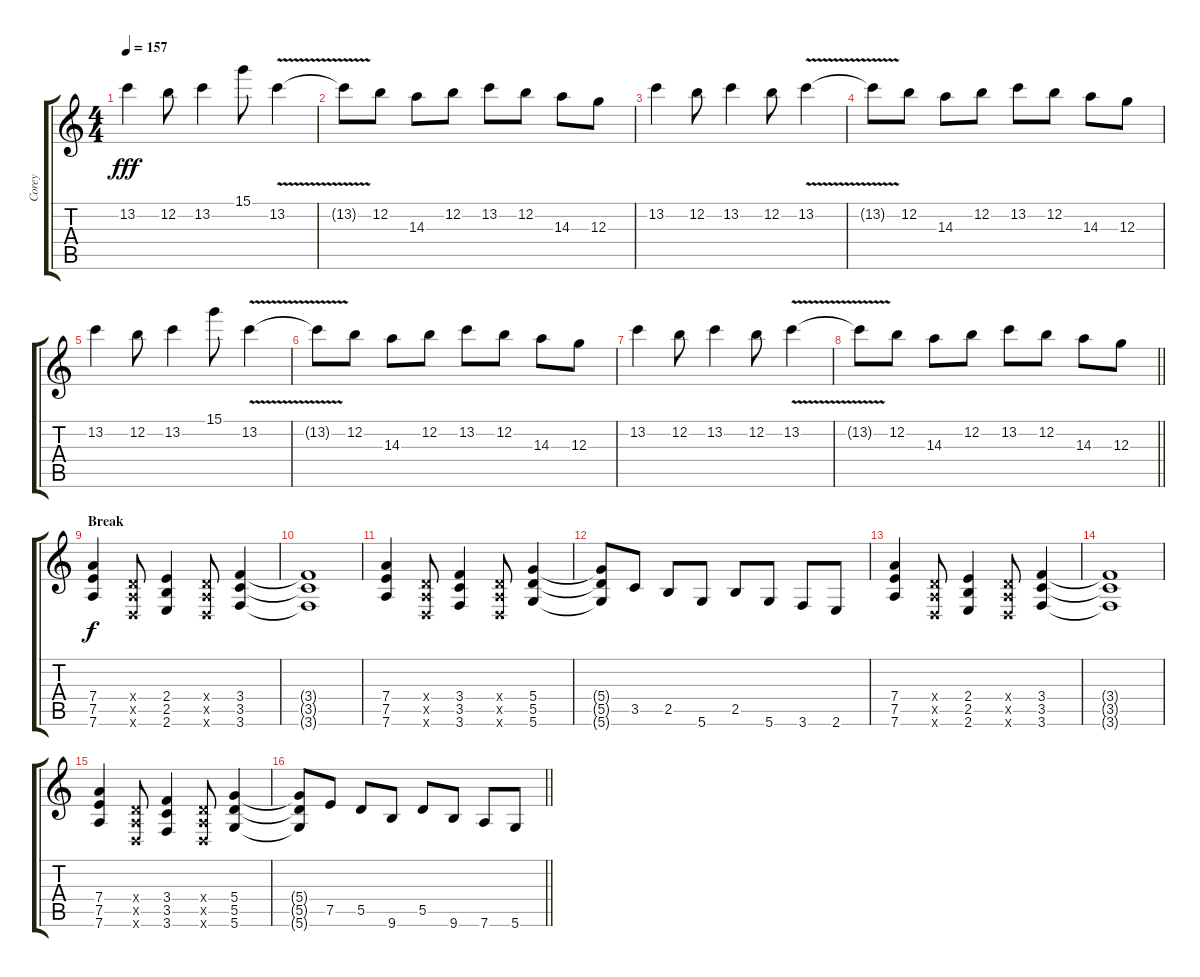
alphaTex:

\track ("Corey" "Corey") {instrument distortionguitar}
\staff {score tabs}
\tuning (E4 B3 G3 D3 A2 D2) {hide}
\ts (4 4)
\tempo 157
\clef g2
\ks c
13.2.4{dy fff} 12.2.8 13.2.4 15.1.8 13.2{v}.4 |
13.2{t}.8 12.2.8 14.3.8 12.2.8 13.2.8 12.2.8 14.3.8 12.3.8 |
13.2.4 12.2.8 13.2.4 12.2.8 13.2{v}.4 |
13.2{t}.8 12.2.8 14.3.8 12.2.8 13.2.8 12.2.8 14.3.8 12.3.8 |
13.2.4 12.2.8 13.2.4 15.1.8 13.2{v}.4 |
13.2{t}.8 12.2.8 14.3.8 12.2.8 13.2.8 12.2.8 14.3.8 12.3.8 |
13.2.4 12.2.8 13.2.4 12.2.8 13.2{v}.4 |
\barLineRight lightlight
13.2{t}.8 12.2.8 14.3.8 12.2.8 13.2.8 12.2.8 14.3.8 12.3.8 |
\section ("" "Break")
(7.4 7.5 7.6).4{dy f balance 8} (0.4{x} 0.5{x} 0.6{x}).8 (2.4 2.5 2.6).4 (0.4{x} 0.5{x} 0.6{x}).8 (3.4 3.5 3.6).4 |
(3.4{t} 3.5{t} 3.6{t}).1 |
(7.4 7.5 7.6).4 (0.4{x} 0.5{x} 0.6{x}).8 (3.4 3.5 3.6).4 (0.4{x} 0.5{x} 0.6{x}).8 (5.4 5.5 5.6).4 |
(5.4{t} 5.5{t} 5.6{t}).8 3.5.8 2.5.8 5.6.8 2.5.8 5.6.8 3.6.8 2.6.8 |
(7.4 7.5 7.6).4 (0.4{x} 0.5{x} 0.6{x}).8 (2.4 2.5 2.6).4 (0.4{x} 0.5{x} 0.6{x}).8 (3.4 3.5 3.6).4 |
(3.4{t} 3.5{t} 3.6{t}).1 |
(7.4 7.5 7.6).4 (0.4{x} 0.5{x} 0.6{x}).8 (3.4 3.5 3.6).4 (0.4{x} 0.5{x} 0.6{x}).8 (5.4 5.5 5.6).4 |
\barLineRight lightlight
(5.4{t} 5.5{t} 5.6{t}).8 7.5.8 5.5.8 9.6.8 5.5.8 9.6.8 7.6.8 5.6.8
